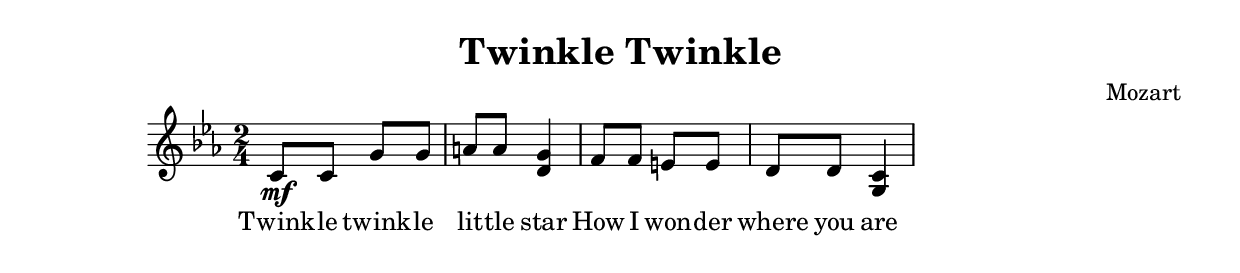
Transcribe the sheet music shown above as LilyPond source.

\header {
  title = "Twinkle Twinkle"
  composer = "Mozart"
}

\relative c' {
  \time 2/4
  \key c\minor
  c8\mf c g' g
  a8 a8 <g d>4
  f8 f e e
  d d <c g>4
}

\addlyrics {
  Twink -- le twink -- le lit -- tle star
  How I won -- der where you are
}
